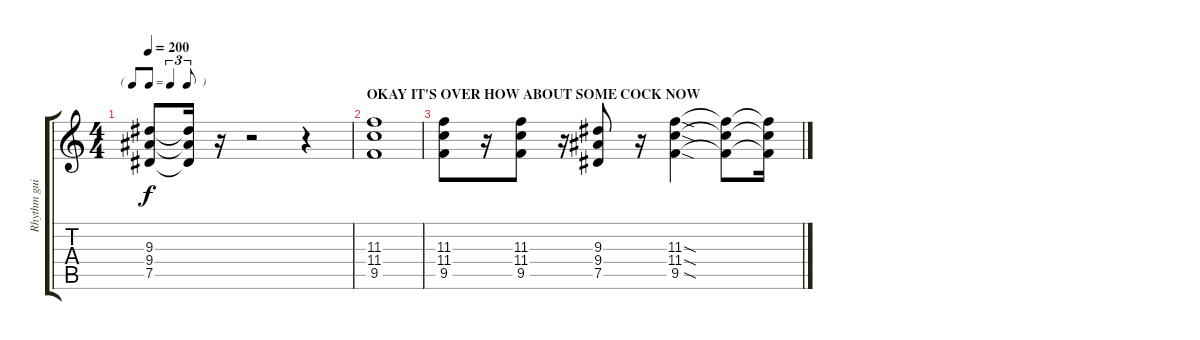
\track ("Rhythm guitar 2 (retard 2)" "Rhythm gui") {instrument overdrivenguitar}
\staff {score tabs}
\tuning (Eb4 Bb3 Gb3 Db3 Ab2 Eb2) {hide}
\ts (4 4)
\tf triplet8th
\tempo 200
\clef g2
\ks c
(9.3 9.4 7.5).8{dy f} (9.3{t} 9.4{t} 7.5{t}).16 r.16 r.2 r.4 |
\section ("" "OKAY IT'S OVER HOW ABOUT SOME COCK NOW")
(11.3 11.4 9.5).1 |
(11.3 11.4 9.5).8 r.16 (11.3 11.4 9.5).8 r.16 (9.3 9.4 7.5).8 r.16 (11.3{sod} 11.4{sod} 9.5{sod}).4 (11.3{t} 11.4{t} 9.5{t}).8 (11.3{t} 11.4{t} 9.5{t}).16
